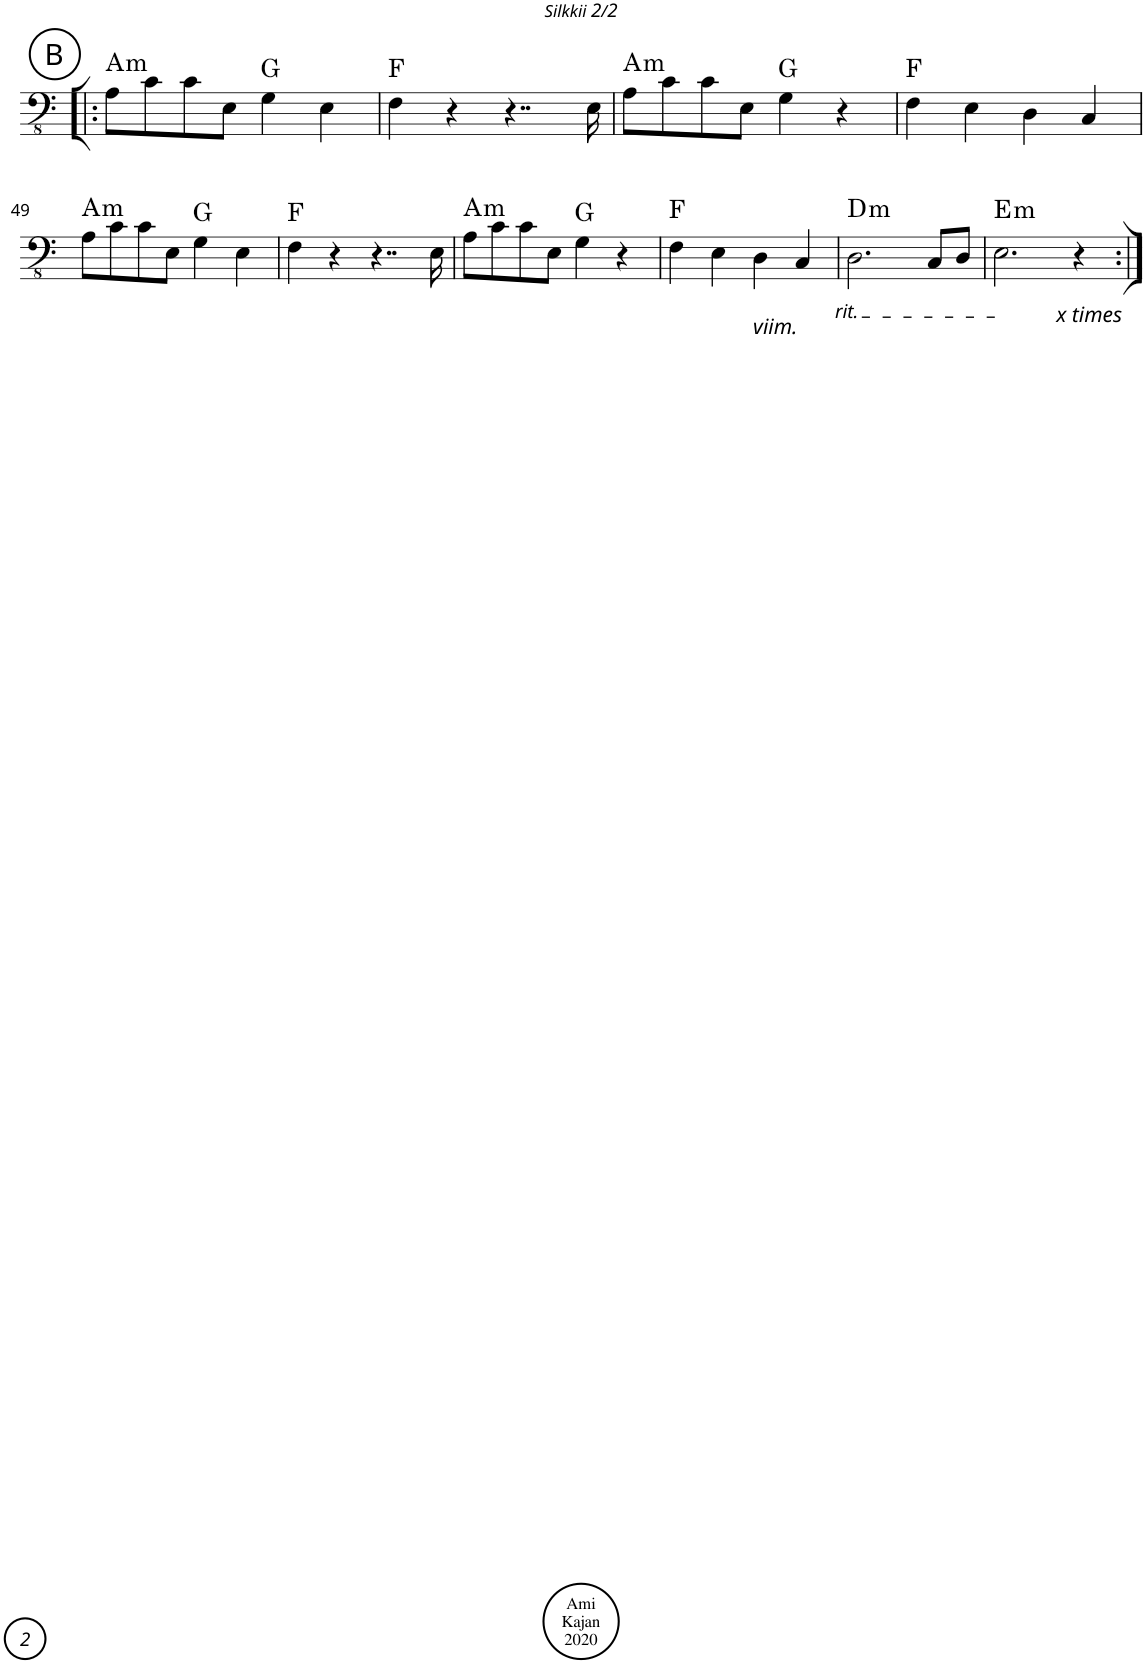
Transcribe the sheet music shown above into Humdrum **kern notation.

**kern	**harte
*part1	*part1
*staff1	*
*I"Acoustic Bass	*
*I'Bass	*
!!LO:PB:g=z
*clefFv4	*
*k[]	*
*M4/4	*
!!LO:REH:place=s1:a:cj:enc=circle:fs=14:t=B
=45!|:	=45!|:
!	!LO:H:kt=m
8AA\L	A:min
8C\	.
8C\	.
8EE\J	.
4GG\	G:maj
4EE\	.
=46	=46
4FF\	F:maj
4r	.
4..r	.
16EE\	.
=47	=47
!	!LO:H:kt=m
8AA\L	A:min
8C\	.
8C\	.
8EE\J	.
4GG\	G:maj
4r	.
=48	=48
4FF\	F:maj
4EE\	.
4DD\	.
4CC/	.
!!LO:LB:g=z
=49	=49
!	!LO:H:kt=m
8AA\L	A:min
8C\	.
8C\	.
8EE\J	.
4GG\	G:maj
4EE\	.
=50	=50
4FF\	F:maj
4r	.
4..r	.
16EE\	.
=51	=51
!	!LO:H:kt=m
8AA\L	A:min
8C\	.
8C\	.
8EE\J	.
4GG\	G:maj
4r	.
=52	=52
4FF\	F:maj
4EE\	.
4DD\	.
!LO:TX:b:i:t=viim.	!
4CC/	.
=53	=53
!LO:TX:b:i:t=rit.	!LO:H:kt=m
2.DD\	D:min
8CC/L	.
8DD/J	.
=54	=54
!	!LO:H:kt=m
2.EE\	E:min
!LO:TX:b:i:t=x times	!
4r	.
=:|!	=:|!
*-	*-
